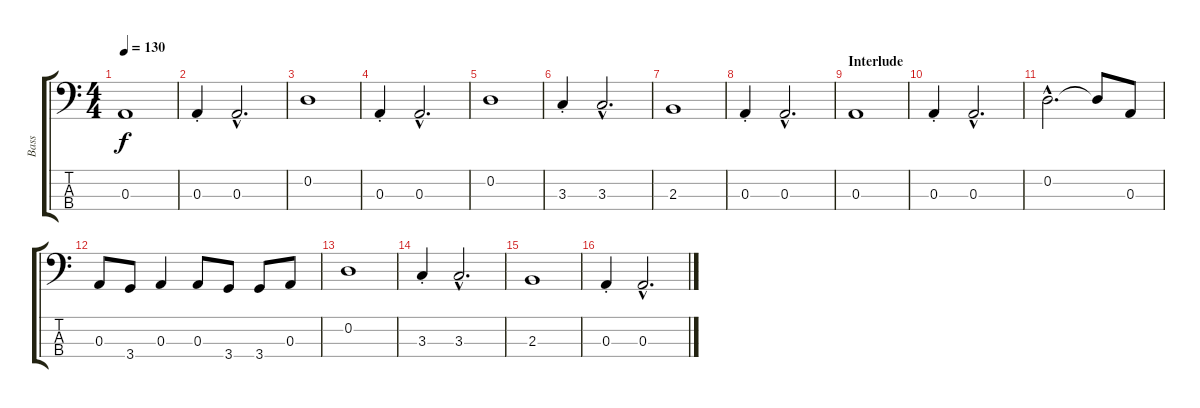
\track ("Bass" "Bass") {instrument electricbasspick}
\staff {score tabs}
\tuning (G2 D2 A1 E1) {hide}
\ts (4 4)
\tempo 130
\clef f4
\ks c
0.3.1{dy f} |
0.3{st}.4 0.3{hac}.2{d} |
0.2.1 |
0.3{st}.4 0.3{hac}.2{d} |
0.2.1 |
3.3{st}.4 3.3{hac}.2{d} |
2.3.1 |
0.3{st}.4 0.3{hac}.2{d} |
\section ("" "Interlude")
0.3.1 |
0.3{st}.4 0.3{hac}.2{d} |
0.2{hac}.2{d} 0.2{t}.8 0.3.8 |
0.3.8 3.4.8 0.3.4 0.3.8 3.4.8 3.4.8 0.3.8 |
0.2.1 |
3.3{st}.4 3.3{hac}.2{d} |
2.3.1 |
0.3{st}.4 0.3{hac}.2{d}
